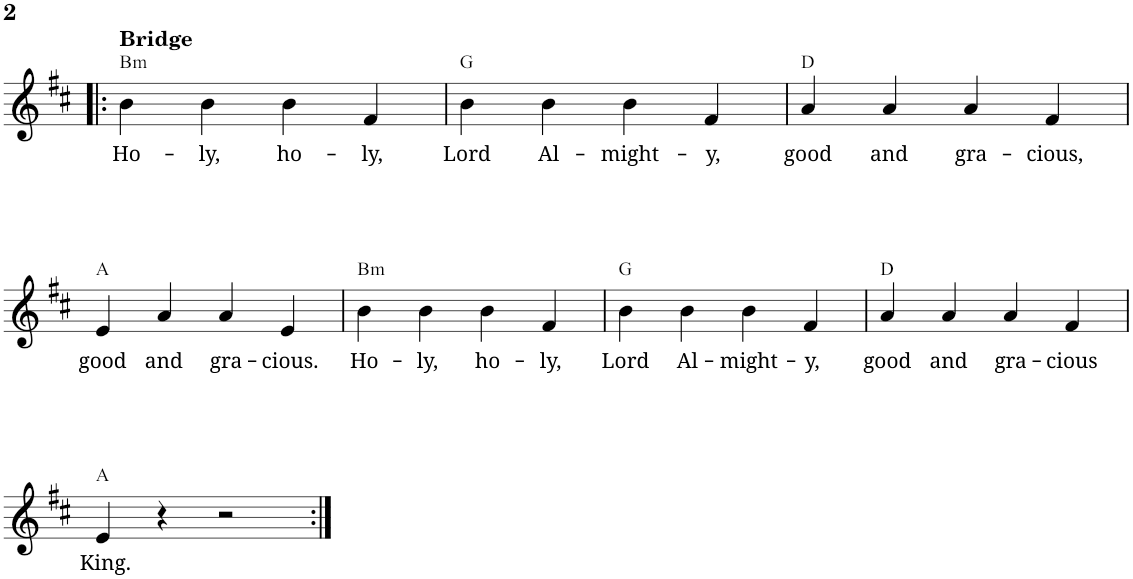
**kern	**text	**harte
*part1	*part1	*part1
*staff1	*staff1	*
*I"Piano	*	*
*I'Pno.	*	*
!!LO:PB:g=z
*clefG2	*	*
*k[f#c#]	*	*
*M4/4	*	*
=25!|:	=25!|:	=25!|:
!LO:TX:a:B:t=Bridge	!	!
!	!LO:LY:b	!LO:H:kt=m
4b\	Ho-	B:min
!	!LO:LY:b	!
4b\	-ly,	.
!	!LO:LY:b	!
4b\	ho-	.
!	!LO:LY:b	!
4f#/	-ly,	.
=26	=26	=26
!	!LO:LY:b	!
4b\	Lord	G:maj
!	!LO:LY:b	!
4b\	Al-	.
!	!LO:LY:b	!
4b\	-might-	.
!	!LO:LY:b	!
4f#/	-y,	.
=27	=27	=27
!	!LO:LY:b	!
4a/	good	D:maj
!	!LO:LY:b	!
4a/	and	.
!	!LO:LY:b	!
4a/	gra-	.
!	!LO:LY:b	!
4f#/	-cious,	.
!!LO:LB:g=z
=28	=28	=28
!	!LO:LY:b	!
4e/	good	A:maj
!	!LO:LY:b	!
4a/	and	.
!	!LO:LY:b	!
4a/	gra-	.
!	!LO:LY:b	!
4e/	-cious.	.
=29	=29	=29
!	!LO:LY:b	!LO:H:kt=m
4b\	Ho-	B:min
!	!LO:LY:b	!
4b\	-ly,	.
!	!LO:LY:b	!
4b\	ho-	.
!	!LO:LY:b	!
4f#/	-ly,	.
=30	=30	=30
!	!LO:LY:b	!
4b\	Lord	G:maj
!	!LO:LY:b	!
4b\	Al-	.
!	!LO:LY:b	!
4b\	-might-	.
!	!LO:LY:b	!
4f#/	-y,	.
=31	=31	=31
!	!LO:LY:b	!
4a/	good	D:maj
!	!LO:LY:b	!
4a/	and	.
!	!LO:LY:b	!
4a/	gra-	.
!	!LO:LY:b	!
4f#/	-cious	.
!!LO:LB:g=z
=32	=32	=32
!	!LO:LY:b	!
4e/	King.	A:maj
4r	.	.
2r	.	.
=:|!	=:|!	=:|!
*-	*-	*-
